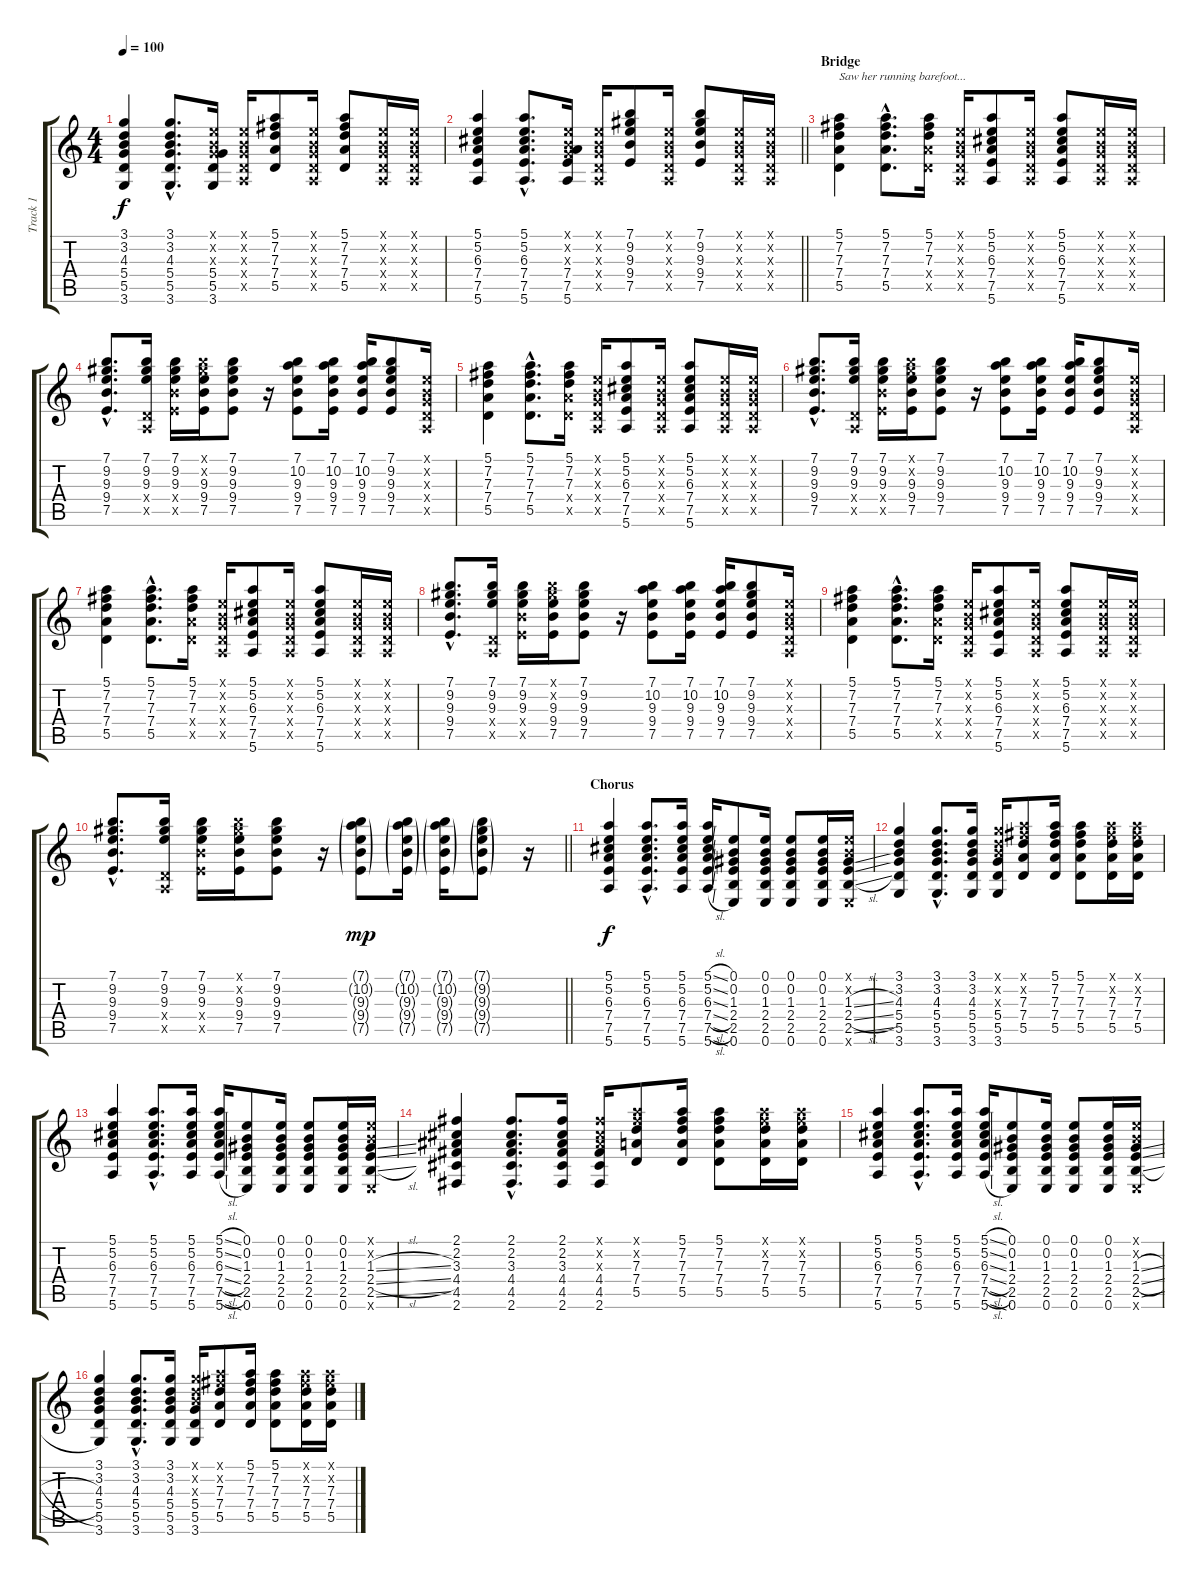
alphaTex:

\track ("Track 1" "Track 1") {instrument acousticguitarsteel}
\staff {score tabs}
\tuning (E4 B3 G3 D3 A2 E2) {hide}
\ts (4 4)
\tempo 100
\clef g2
\ks c
(3.1 3.2 4.3 5.4 5.5 3.6).4{dy f} (3.1{hac} 3.2{hac} 4.3{hac} 5.4{hac} 5.5{hac} 3.6{hac}).8{d} (0.1{x} 0.2{x} 0.3{x} 5.4 5.5 3.6).16 (0.1{x} 0.2{x} 0.3{x} 0.4{x} 0.5{x}).16 (5.1 7.2 7.3 7.4 5.5).8 (0.1{x} 0.2{x} 0.3{x} 0.4{x} 0.5{x}).16 (5.1 7.2 7.3 7.4 5.5).8 (0.1{x} 0.2{x} 0.3{x} 0.4{x} 0.5{x}).16 (0.1{x} 0.2{x} 0.3{x} 0.4{x} 0.5{x}).16 |
\barLineRight lightlight
(5.1 5.2 6.3 7.4 7.5 5.6).4 (5.1{hac} 5.2{hac} 6.3{hac} 7.4{hac} 7.5{hac} 5.6{hac}).8{d} (0.1{x} 0.2{x} 0.3{x} 7.4 7.5 5.6).16 (0.1{x} 0.2{x} 0.3{x} 0.4{x} 0.5{x}).16 (7.1 9.2 9.3 9.4 7.5).8 (0.1{x} 0.2{x} 0.3{x} 0.4{x} 0.5{x}).16 (7.1 9.2 9.3 9.4 7.5).8 (0.1{x} 0.2{x} 0.3{x} 0.4{x} 0.5{x}).16 (0.1{x} 0.2{x} 0.3{x} 0.4{x} 0.5{x}).16 |
\section ("" "Bridge")
(5.1 7.2 7.3 7.4 5.5).4{txt "Saw her running barefoot..." volume 12 instrument electricguitarclean} (5.1{hac} 7.2{hac} 7.3{hac} 7.4{hac} 5.5{hac}).8{d} (5.1 7.2 7.3 7.4{x} 5.5{x}).16 (0.1{x} 0.2{x} 0.3{x} 0.4{x} 0.5{x}).16 (5.1 5.2 6.3 7.4 7.5 5.6).8 (0.1{x} 0.2{x} 0.3{x} 0.4{x} 0.5{x}).16 (5.1 5.2 6.3 7.4 7.5 5.6).8 (0.1{x} 0.2{x} 0.3{x} 0.4{x} 0.5{x}).16 (0.1{x} 0.2{x} 0.3{x} 0.4{x} 0.5{x}).16 |
(7.1{hac} 9.2{hac} 9.3{hac} 9.4{hac} 7.5{hac}).8{d} (7.1 9.2 9.3 0.4{x} 0.5{x}).16 (7.1 9.2 9.3 9.4{x} 7.5{x}).16 (7.1{x} 9.2{x} 9.3 9.4 7.5).16 (7.1 9.2 9.3 9.4 7.5).8 r.16 (7.1 10.2 9.3 9.4 7.5).8 (7.1 10.2 9.3 9.4 7.5).16 (7.1 10.2 9.3 9.4 7.5).16 (7.1 9.2 9.3 9.4 7.5).8 (0.1{x} 0.2{x} 0.3{x} 0.4{x} 0.5{x}).16 |
(5.1 7.2 7.3 7.4 5.5).4 (5.1{hac} 7.2{hac} 7.3{hac} 7.4{hac} 5.5{hac}).8{d} (5.1 7.2 7.3 7.4{x} 5.5{x}).16 (0.1{x} 0.2{x} 0.3{x} 0.4{x} 0.5{x}).16 (5.1 5.2 6.3 7.4 7.5 5.6).8 (0.1{x} 0.2{x} 0.3{x} 0.4{x} 0.5{x}).16 (5.1 5.2 6.3 7.4 7.5 5.6).8 (0.1{x} 0.2{x} 0.3{x} 0.4{x} 0.5{x}).16 (0.1{x} 0.2{x} 0.3{x} 0.4{x} 0.5{x}).16 |
(7.1{hac} 9.2{hac} 9.3{hac} 9.4{hac} 7.5{hac}).8{d} (7.1 9.2 9.3 0.4{x} 0.5{x}).16 (7.1 9.2 9.3 9.4{x} 7.5{x}).16 (7.1{x} 9.2{x} 9.3 9.4 7.5).16 (7.1 9.2 9.3 9.4 7.5).8 r.16 (7.1 10.2 9.3 9.4 7.5).8 (7.1 10.2 9.3 9.4 7.5).16 (7.1 10.2 9.3 9.4 7.5).16 (7.1 9.2 9.3 9.4 7.5).8 (0.1{x} 0.2{x} 0.3{x} 0.4{x} 0.5{x}).16 |
(5.1 7.2 7.3 7.4 5.5).4 (5.1{hac} 7.2{hac} 7.3{hac} 7.4{hac} 5.5{hac}).8{d} (5.1 7.2 7.3 7.4{x} 5.5{x}).16 (0.1{x} 0.2{x} 0.3{x} 0.4{x} 0.5{x}).16 (5.1 5.2 6.3 7.4 7.5 5.6).8 (0.1{x} 0.2{x} 0.3{x} 0.4{x} 0.5{x}).16 (5.1 5.2 6.3 7.4 7.5 5.6).8 (0.1{x} 0.2{x} 0.3{x} 0.4{x} 0.5{x}).16 (0.1{x} 0.2{x} 0.3{x} 0.4{x} 0.5{x}).16 |
(7.1{hac} 9.2{hac} 9.3{hac} 9.4{hac} 7.5{hac}).8{d} (7.1 9.2 9.3 0.4{x} 0.5{x}).16 (7.1 9.2 9.3 9.4{x} 7.5{x}).16 (7.1{x} 9.2{x} 9.3 9.4 7.5).16 (7.1 9.2 9.3 9.4 7.5).8 r.16 (7.1 10.2 9.3 9.4 7.5).8 (7.1 10.2 9.3 9.4 7.5).16 (7.1 10.2 9.3 9.4 7.5).16 (7.1 9.2 9.3 9.4 7.5).8 (0.1{x} 0.2{x} 0.3{x} 0.4{x} 0.5{x}).16 |
(5.1 7.2 7.3 7.4 5.5).4 (5.1{hac} 7.2{hac} 7.3{hac} 7.4{hac} 5.5{hac}).8{d} (5.1 7.2 7.3 7.4{x} 5.5{x}).16 (0.1{x} 0.2{x} 0.3{x} 0.4{x} 0.5{x}).16 (5.1 5.2 6.3 7.4 7.5 5.6).8 (0.1{x} 0.2{x} 0.3{x} 0.4{x} 0.5{x}).16 (5.1 5.2 6.3 7.4 7.5 5.6).8 (0.1{x} 0.2{x} 0.3{x} 0.4{x} 0.5{x}).16 (0.1{x} 0.2{x} 0.3{x} 0.4{x} 0.5{x}).16 |
\barLineRight lightlight
(7.1{hac} 9.2{hac} 9.3{hac} 9.4{hac} 7.5{hac}).8{d} (7.1 9.2 9.3 0.4{x} 0.5{x}).16 (7.1 9.2 9.3 9.4{x} 7.5{x}).16 (7.1{x} 9.2{x} 9.3 9.4 7.5).16 (7.1 9.2 9.3 9.4 7.5).8 r.16{instrument acousticguitarsteel} (7.1{g} 10.2{g} 9.3{g} 9.4{g} 7.5{g}).8{dy mp} (7.1{g} 10.2{g} 9.3{g} 9.4{g} 7.5{g}).16 (7.1{g} 10.2{g} 9.3{g} 9.4{g} 7.5{g}).16 (7.1{g} 9.2{g} 9.3{g} 9.4{g} 7.5{g}).8 r.16 |
\section ("" "Chorus")
(5.1 5.2 6.3 7.4 7.5 5.6).4{dy f instrument electricguitarclean} (5.1{hac} 5.2{hac} 6.3{hac} 7.4{hac} 7.5{hac} 5.6{hac}).8{d} (5.1 5.2 6.3 7.4 7.5 5.6).16 (5.1{sl} 5.2{sl} 6.3{sl} 7.4{sl} 7.5{sl} 5.6{sl}).16 (0.1 0.2 1.3 2.4 2.5 0.6).8 (0.1 0.2 1.3 2.4 2.5 0.6).16 (0.1 0.2 1.3 2.4 2.5 0.6).8 (0.1 0.2 1.3 2.4 2.5 0.6).16 (0.1{x} 0.2{x} 1.3{sl} 2.4{sl} 2.5{sl} 0.6{x}).16 |
(3.1 3.2 4.3 5.4 5.5 3.6).4 (3.1{hac} 3.2{hac} 4.3{hac} 5.4{hac} 5.5{hac} 3.6{hac}).8{d} (3.1 3.2 4.3 5.4 5.5 3.6).16 (3.1{x} 3.2{x} 4.3{x} 5.4 5.5 3.6).16 (5.1{x} 7.2{x} 7.3 7.4 5.5).8 (5.1 7.2 7.3 7.4 5.5).16 (5.1 7.2 7.3 7.4 5.5).8 (5.1{x} 7.2{x} 7.3 7.4 5.5).16 (5.1{x} 7.2{x} 7.3 7.4 5.5).16 |
(5.1 5.2 6.3 7.4 7.5 5.6).4 (5.1{hac} 5.2{hac} 6.3{hac} 7.4{hac} 7.5{hac} 5.6{hac}).8{d} (5.1 5.2 6.3 7.4 7.5 5.6).16 (5.1{sl} 5.2{sl} 6.3{sl} 7.4{sl} 7.5{sl} 5.6{sl}).16 (0.1 0.2 1.3 2.4 2.5 0.6).8 (0.1 0.2 1.3 2.4 2.5 0.6).16 (0.1 0.2 1.3 2.4 2.5 0.6).8 (0.1 0.2 1.3 2.4 2.5 0.6).16 (0.1{x} 0.2{x} 1.3{sl} 2.4{sl} 2.5{sl} 0.6{x}).16 |
(2.1 2.2 3.3 4.4 4.5 2.6).4 (2.1{hac} 2.2{hac} 3.3{hac} 4.4{hac} 4.5{hac} 2.6{hac}).8{d} (2.1 2.2 3.3 4.4 4.5 2.6).16 (2.1{x} 2.2{x} 3.3{x} 4.4 4.5 2.6).16 (5.1{x} 7.2{x} 7.3 7.4 5.5).8 (5.1 7.2 7.3 7.4 5.5).16 (5.1 7.2 7.3 7.4 5.5).8 (5.1{x} 7.2{x} 7.3 7.4 5.5).16 (5.1{x} 7.2{x} 7.3 7.4 5.5).16 |
(5.1 5.2 6.3 7.4 7.5 5.6).4 (5.1{hac} 5.2{hac} 6.3{hac} 7.4{hac} 7.5{hac} 5.6{hac}).8{d} (5.1 5.2 6.3 7.4 7.5 5.6).16 (5.1{sl} 5.2{sl} 6.3{sl} 7.4{sl} 7.5{sl} 5.6{sl}).16 (0.1 0.2 1.3 2.4 2.5 0.6).8 (0.1 0.2 1.3 2.4 2.5 0.6).16 (0.1 0.2 1.3 2.4 2.5 0.6).8 (0.1 0.2 1.3 2.4 2.5 0.6).16 (0.1{x} 0.2{x} 1.3{sl} 2.4{sl} 2.5{sl} 0.6{x}).16 |
(3.1 3.2 4.3 5.4 5.5 3.6).4 (3.1{hac} 3.2{hac} 4.3{hac} 5.4{hac} 5.5{hac} 3.6{hac}).8{d} (3.1 3.2 4.3 5.4 5.5 3.6).16 (3.1{x} 3.2{x} 4.3{x} 5.4 5.5 3.6).16 (5.1{x} 7.2{x} 7.3 7.4 5.5).8 (5.1 7.2 7.3 7.4 5.5).16 (5.1 7.2 7.3 7.4 5.5).8 (5.1{x} 7.2{x} 7.3 7.4 5.5).16 (5.1{x} 7.2{x} 7.3 7.4 5.5).16
